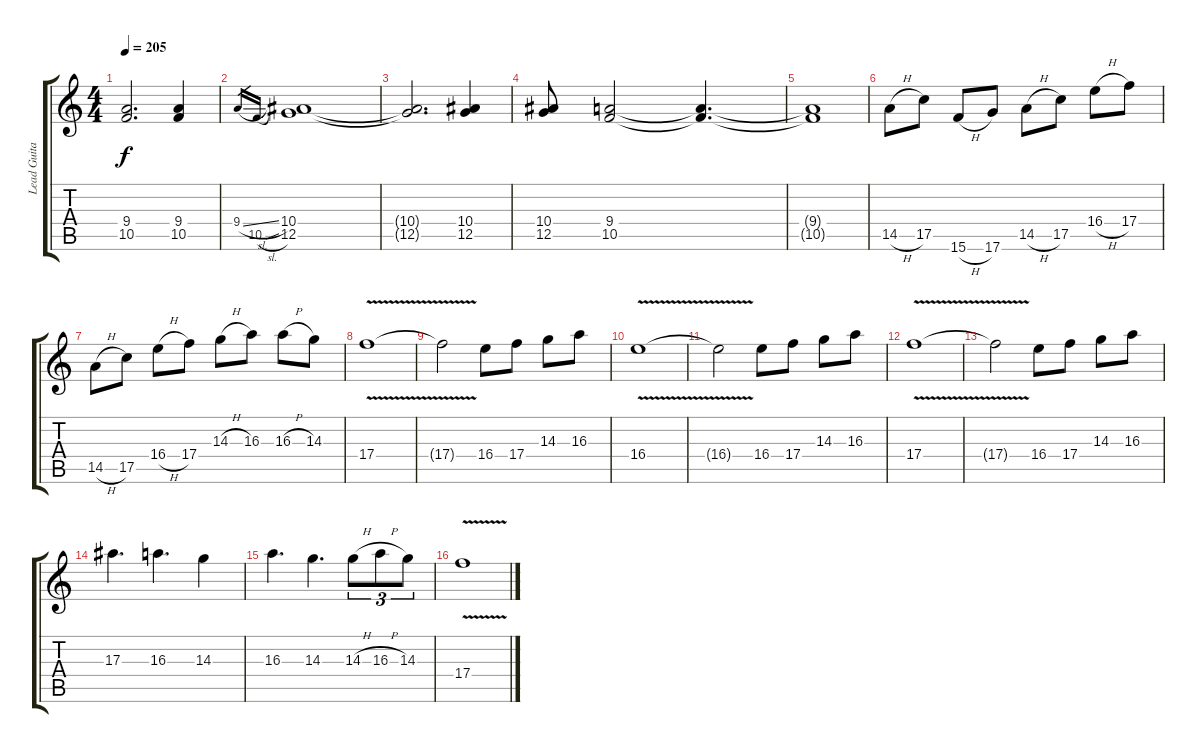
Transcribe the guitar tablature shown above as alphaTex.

\track ("Lead Guitar" "Lead Guita") {instrument distortionguitar}
\staff {score tabs}
\tuning (D4 A3 F3 C3 G2 D2) {hide}
\ts (4 4)
\tempo 205
\clef g2
\ks c
(9.4{t} 10.5{t}).2{d dy f} (9.4 10.5).4 |
9.4{sl}.16{gr} 10.5{sl}.16{gr} (10.4 12.5).1 |
(10.4{t} 12.5{t}).2{d} (10.4 12.5).4 |
(10.4 12.5).8 (9.4 10.5).2 (9.4{t} 10.5{t}).4{d} |
(9.4{t} 10.5{t}).1 |
14.5{h}.8 17.5.8 15.6{h}.8 17.6.8 14.5{h}.8 17.5.8 16.4{h}.8 17.4.8 |
14.5{h}.8 17.5.8 16.4{h}.8 17.4.8 14.3{h}.8 16.3.8 16.3{h}.8 14.3.8 |
17.4{v}.1 |
17.4{v t}.2 16.4.8 17.4.8 14.3.8 16.3.8 |
16.4{v}.1 |
16.4{v t}.2 16.4.8 17.4.8 14.3.8 16.3.8 |
17.4{v}.1 |
17.4{t}.2 16.4.8 17.4.8 14.3.8 16.3.8 |
17.3.4{d} 16.3.4{d} 14.3.4 |
16.3.4{d} 14.3.4{d} 14.3{h}.8{tu (3 2)} 16.3{h}.8{tu (3 2)} 14.3.8{tu (3 2)} |
17.4{v}.1
